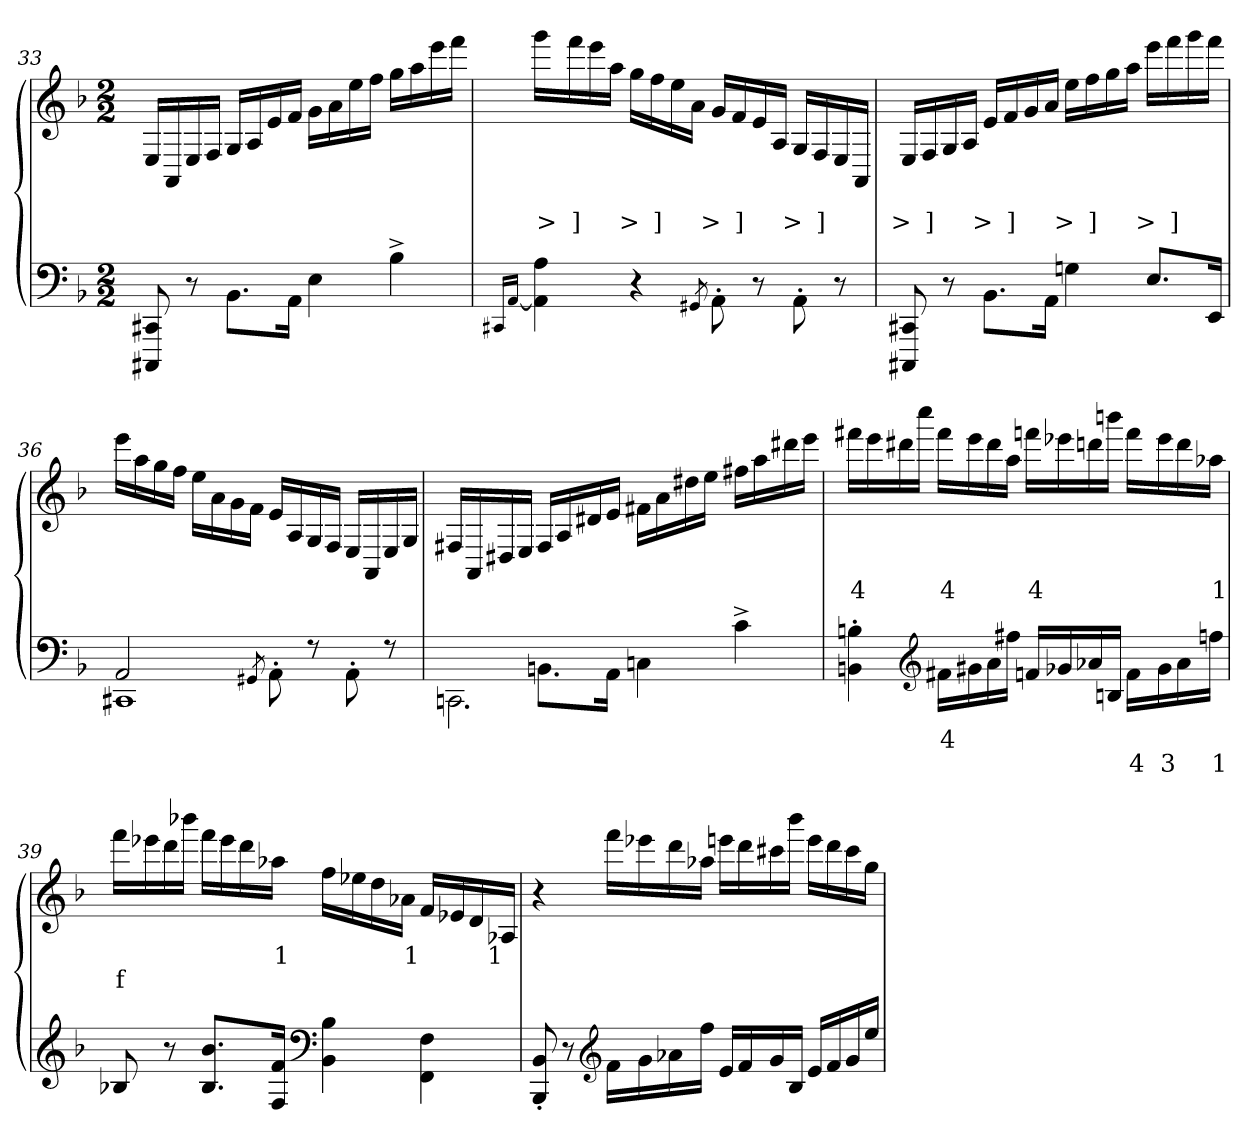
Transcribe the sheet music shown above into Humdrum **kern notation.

**kern	**text	**text	**kern	**text	**text
*part2	*part2	*part2	*part1	*part1	*part1
*staff2	*staff2	*staff2	*staff1	*staff1	*staff1
*clefF4	*	*	*clefG2	*	*
*k[b-]	*	*	*k[b-]	*	*
*M2/2	*	*	*M2/2	*	*
=33	=33	=33	=33	=33	=33
8CC#X/ 8CCC#X/	.	.	16ELL	.	.
.	.	.	16AA	.	.
8r	.	.	16E	.	.
.	.	.	16FJJ	.	.
8.BB-\L	.	.	16GLL	.	.
.	.	.	16A	.	.
.	.	.	16e	.	.
16AAJk	.	.	16fJJ	.	.
4E	.	.	16gLL	.	.
.	.	.	16a	.	.
.	.	.	16ee	.	.
.	.	.	16ffJJ	.	.
4B-^>	.	.	16ggLL	.	.
.	.	.	16aa	.	.
.	.	.	16eee	.	.
.	.	.	16fffJJ	.	.
=34	=34	=34	=34	=34	=34
16qqCC#X/LL	.	.	.	.	.
[16qqAA/JJ	.	.	.	.	.
4A 4AA]	.	.	16gggLL	.	>
.	.	.	16fff	.	]
.	.	.	16eee	.	.
.	.	.	16aaJJ	.	.
4r	.	.	16ggLL	.	>
.	.	.	16ff	.	]
.	.	.	16ee	.	.
.	.	.	16aJJ	.	.
8qGG#X/	.	.	.	.	.
8AA'>\	.	.	16gLL	.	>
.	.	.	16f	.	]
8r	.	.	16e	.	.
.	.	.	16AJJ	.	.
8AA'>\	.	.	16GLL	.	>
.	.	.	16F	.	]
8r	.	.	16E	.	.
.	.	.	16AAJJ	.	.
=35	=35	=35	=35	=35	=35
8CC#X/ 8CCC#X/	.	.	16ELL	.	>
.	.	.	16F	.	]
8r	.	.	16G	.	.
.	.	.	16AJJ	.	.
8.BB-\L	.	.	16eLL	.	>
.	.	.	16f	.	]
.	.	.	16g	.	.
16AAJk	.	.	16aJJ	.	.
4Gn	.	.	16eeLL	.	>
.	.	.	16ff	.	]
.	.	.	16gg	.	.
.	.	.	16aaJJ	.	.
8.EL	.	.	16eeeLL	.	>
.	.	.	16fff	.	]
.	.	.	16ggg	.	.
16EEJk	.	.	16fffJJ	.	.
=36	=36	=36	=36	=36	=36
*^	*	*	*	*	*
2AA	1CC#X	.	.	16eeeLL	.	.
.	.	.	.	16aa	.	.
.	.	.	.	16gg	.	.
.	.	.	.	16ffJJ	.	.
.	.	.	.	16ee\LL	.	.
.	.	.	.	16a	.	.
.	.	.	.	16g	.	.
.	.	.	.	16fJJ	.	.
8qGG#X/	.	.	.	.	.	.
8AA'>\	.	.	.	16eLL	.	.
.	.	.	.	16A	.	.
8r	.	.	.	16G	.	.
.	.	.	.	16FJJ	.	.
8AA'>\	.	.	.	16ELL	.	.
.	.	.	.	16AA	.	.
8r	.	.	.	16E	.	.
.	.	.	.	16GJJ	.	.
=37	=37	=37	=37	=37	=37	=37
4ryy	2.CCn	.	.	16F#XLL	.	.
.	.	.	.	16AA	.	.
.	.	.	.	16D#X	.	.
.	.	.	.	16EJJ	.	.
8.BBn\L	.	.	.	16F#LL	.	.
.	.	.	.	16A	.	.
.	.	.	.	16d#	.	.
16AAJk	.	.	.	16eJJ	.	.
4Cn\	.	.	.	16f#LL	.	.
.	.	.	.	16a	.	.
.	.	.	.	16dd#	.	.
.	.	.	.	16eeJJ	.	.
4c^>\	4ryy	.	.	16ff#LL	.	.
.	.	.	.	16aa	.	.
.	.	.	.	16ddd#	.	.
.	.	.	.	16eeeJJ	.	.
*v	*v	*	*	*	*	*
=38	=38	=38	=38	=38	=38
4Bn'> 4BBn'>	.	.	16fff#XLL	4	.
.	.	.	16eee	.	.
.	.	.	16ddd#X	.	.
.	.	.	16ccccJJ	.	.
*clefG2	*	*	*	*	*
16f#X\LL	4	.	16fff#LL	4	.
16g#X	.	.	16eee	.	.
16a	.	.	16ddd#	.	.
16ff#JJ	.	.	16aaJJ	.	.
16fnLL	.	.	16fffnLL	4	.
16g-X	.	.	16eee-X	.	.
16a-X	.	.	16dddn	.	.
16BnJJ	.	.	16bbbnJJ	.	.
16f\LL	.	4	16fffLL	.	.
16g-	.	3	16eee-	.	.
16a-	.	.	16ddd	.	.
16ffnJJ	.	1	16aa-XJJ	1	.
=39	=39	=39	=39	=39	=39
8B-X	.	.	16fffLL	.	f
.	.	.	16eee-X	.	.
8r	.	.	16ddd	.	.
.	.	.	16bbb-XJJ	.	.
8.b- 8.B-L	.	.	16fffLL	.	.
.	.	.	16eee-	.	.
.	.	.	16ddd	.	.
16f 16FJk	.	.	16aa-XJJ	1	.
*clefF4	*	*	*	*	*
4B- 4BB-	.	.	16ffLL	.	.
.	.	.	16ee-	.	.
.	.	.	16dd	.	.
.	.	.	16a-JJ	1	.
4F\ 4FF\	.	.	16fLL	.	.
.	.	.	16e-	.	.
.	.	.	16d	.	.
.	.	.	16A-JJ	1	.
=40	=40	=40	=40	=40	=40
8BB-'> 8BBB-'>	.	.	4r	.	.
8r	.	.	.	.	.
*clefG2	*	*	*	*	*
16fLL	.	.	16fffLL	.	.
16g	.	.	16eee-X	.	.
16a-X	.	.	16ddd	.	.
16ffJJ	.	.	16aa-XJJ	.	.
16eLL	.	.	16eeenLL	.	.
16f	.	.	16ddd	.	.
16g	.	.	16ccc#X	.	.
16B-JJ	.	.	16bbb-JJ	.	.
16eLL	.	.	16eeeLL	.	.
16f	.	.	16ddd	.	.
16g	.	.	16ccc#	.	.
16eeJJ	.	.	16ggJJ	.	.
=	=	=	=	=	=
*-	*-	*-	*-	*-	*-
